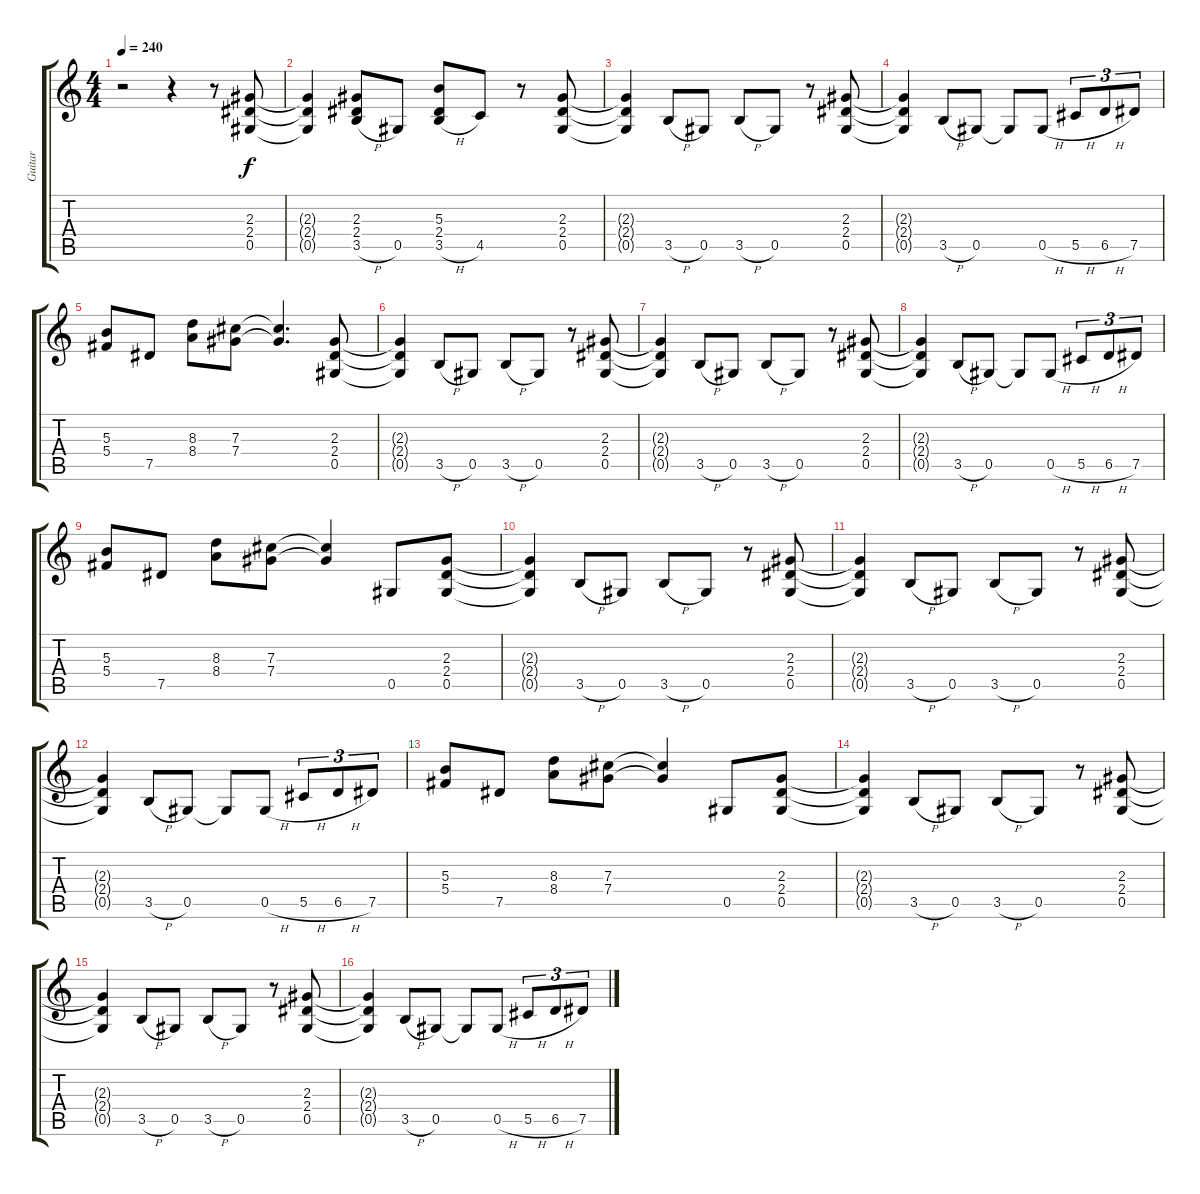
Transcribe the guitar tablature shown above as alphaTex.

\track ("Guitar" "Guitar") {instrument distortionguitar}
\staff {score tabs}
\tuning (Eb4 Bb3 Gb3 Db3 Ab2 Eb2) {hide}
\ts (4 4)
\tempo 240
\clef g2
\ks c
r.2{dy f} r.4 r.8 (2.3 2.4 0.5).8 |
(2.3{t} 2.4{t} 0.5{t}).4 (2.3 2.4 3.5{h}).8 0.5.8 (5.3 2.4 3.5{h}).8 4.5.8 r.8 (2.3 2.4 0.5).8 |
(2.3{t} 2.4{t} 0.5{t}).4 3.5{h}.8 0.5.8 3.5{h}.8 0.5.8 r.8 (2.3 2.4 0.5).8 |
(2.3{t} 2.4{t} 0.5{t}).4 3.5{h}.8 0.5.8 0.5{t}.8 0.5{h}.8 5.5{h}.8{tu (3 2)} 6.5{h}.8{tu (3 2)} 7.5.8{tu (3 2)} |
(5.3 5.4).8 7.5.8 (8.3 8.4).8 (7.3 7.4).8 (7.3{t} 7.4{t}).4{d} (2.3 2.4 0.5).8 |
(2.3{t} 2.4{t} 0.5{t}).4 3.5{h}.8 0.5.8 3.5{h}.8 0.5.8 r.8 (2.3 2.4 0.5).8 |
(2.3{t} 2.4{t} 0.5{t}).4 3.5{h}.8 0.5.8 3.5{h}.8 0.5.8 r.8 (2.3 2.4 0.5).8 |
(2.3{t} 2.4{t} 0.5{t}).4 3.5{h}.8 0.5.8 0.5{t}.8 0.5{h}.8 5.5{h}.8{tu (3 2)} 6.5{h}.8{tu (3 2)} 7.5.8{tu (3 2)} |
(5.3 5.4).8 7.5.8 (8.3 8.4).8 (7.3 7.4).8 (7.3{t} 7.4{t}).4 0.5.8 (2.3 2.4 0.5).8 |
(2.3{t} 2.4{t} 0.5{t}).4 3.5{h}.8 0.5.8 3.5{h}.8 0.5.8 r.8 (2.3 2.4 0.5).8 |
(2.3{t} 2.4{t} 0.5{t}).4 3.5{h}.8 0.5.8 3.5{h}.8 0.5.8 r.8 (2.3 2.4 0.5).8 |
(2.3{t} 2.4{t} 0.5{t}).4 3.5{h}.8 0.5.8 0.5{t}.8 0.5{h}.8 5.5{h}.8{tu (3 2)} 6.5{h}.8{tu (3 2)} 7.5.8{tu (3 2)} |
(5.3 5.4).8 7.5.8 (8.3 8.4).8 (7.3 7.4).8 (7.3{t} 7.4{t}).4 0.5.8 (2.3 2.4 0.5).8 |
(2.3{t} 2.4{t} 0.5{t}).4 3.5{h}.8 0.5.8 3.5{h}.8 0.5.8 r.8 (2.3 2.4 0.5).8 |
(2.3{t} 2.4{t} 0.5{t}).4 3.5{h}.8 0.5.8 3.5{h}.8 0.5.8 r.8 (2.3 2.4 0.5).8 |
(2.3{t} 2.4{t} 0.5{t}).4 3.5{h}.8 0.5.8 0.5{t}.8 0.5{h}.8 5.5{h}.8{tu (3 2)} 6.5{h}.8{tu (3 2)} 7.5.8{tu (3 2)}
